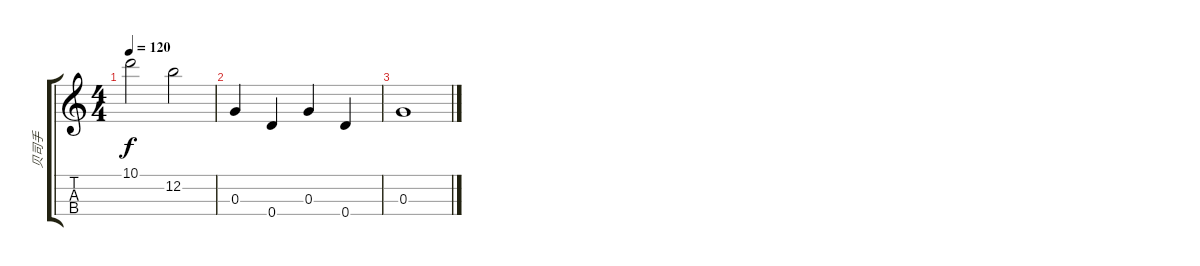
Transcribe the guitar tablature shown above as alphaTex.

\track ("贝司手" "贝司手") {instrument electricbassfinger}
\staff {score tabs}
\tuning (E4 B3 G3 D3) {hide}
\ts (4 4)
\tempo 120
\clef g2
\ks c
10.1.2{dy f} 12.2.2 |
0.3.4 0.4.4 0.3.4 0.4.4 |
0.3.1
